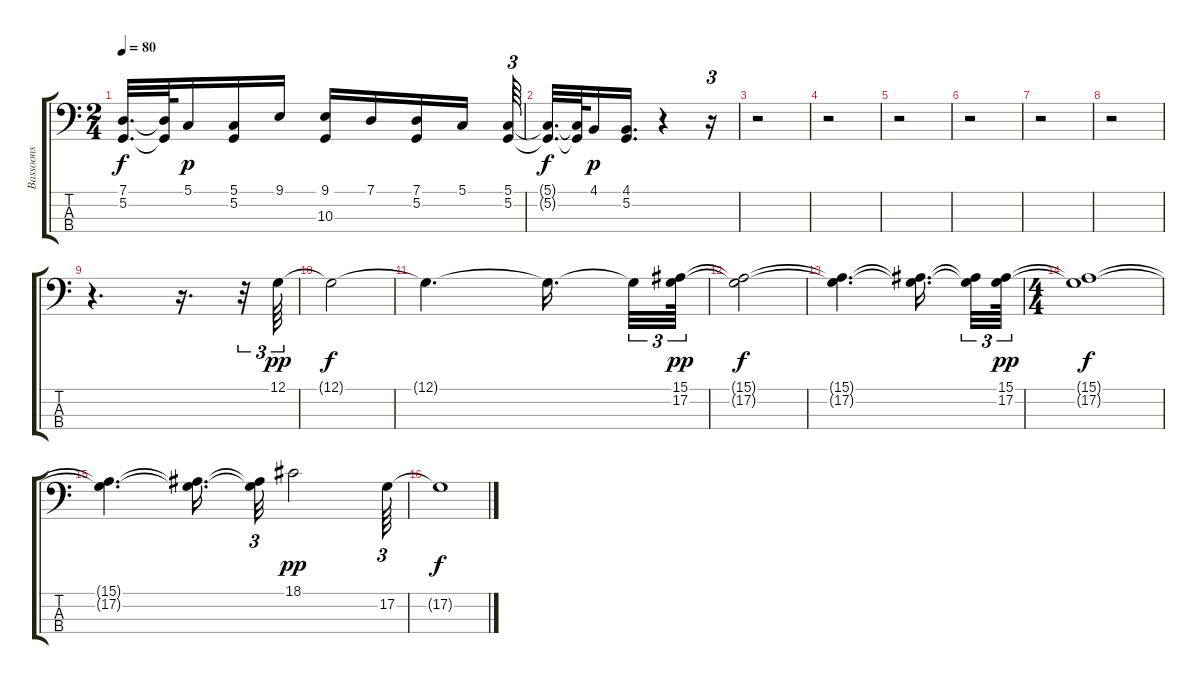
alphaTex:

\track ("Bassoons" "Bassoons") {instrument bassoon}
\staff {score tabs}
\tuning (G2 D2 A1 E1) {hide}
\ts (2 4)
\tempo 80
\clef f4
\ks c
(7.1{t} 5.2{t}).32{d dy f} (7.1{t} 5.2{t}).64 5.1.16{dy p} (5.1 5.2).16 9.1.16 (9.1 10.3).16 7.1.16 (7.1 5.2).16 5.1.16 (5.1 5.2).64{tu (3 2)} |
(5.1{t} 5.2{t}).32{d dy f} (5.1{t} 5.2{t}).64 4.1.16{dy p} (4.1 5.2).16{d} r.4 r.16{tu (3 2)} |
r.2 |
r.2 |
r.2 |
r.2 |
r.2 |
r.2 |
r.4{d} r.16{d} r.32{tu (3 2)} 12.1.64{tu (3 2) dy pp} |
12.1{t}.2{dy f} |
12.1{t}.4{d} 12.1{t}.16{d beam splitsecondary} 12.1{t}.32{tu (3 2)} (15.1 17.2).64{tu (3 2) dy pp} |
(15.1{t} 17.2{t}).2{dy f} |
(15.1{t} 17.2{t}).4{d} (15.1{t} 17.2{t}).16{d beam splitsecondary} (15.1{t} 17.2{t}).32{tu (3 2)} (15.1 17.2).64{tu (3 2) dy pp} |
\ts (4 4)
(15.1{t} 17.2{t}).1{dy f} |
(15.1{t} 17.2{t}).4{d} (15.1{t} 17.2{t}).16{d} (15.1{t} 17.2{t}).32{tu (3 2)} 18.1.2{dy pp} 17.2.64{tu (3 2)} |
17.2{t}.1{dy f}
